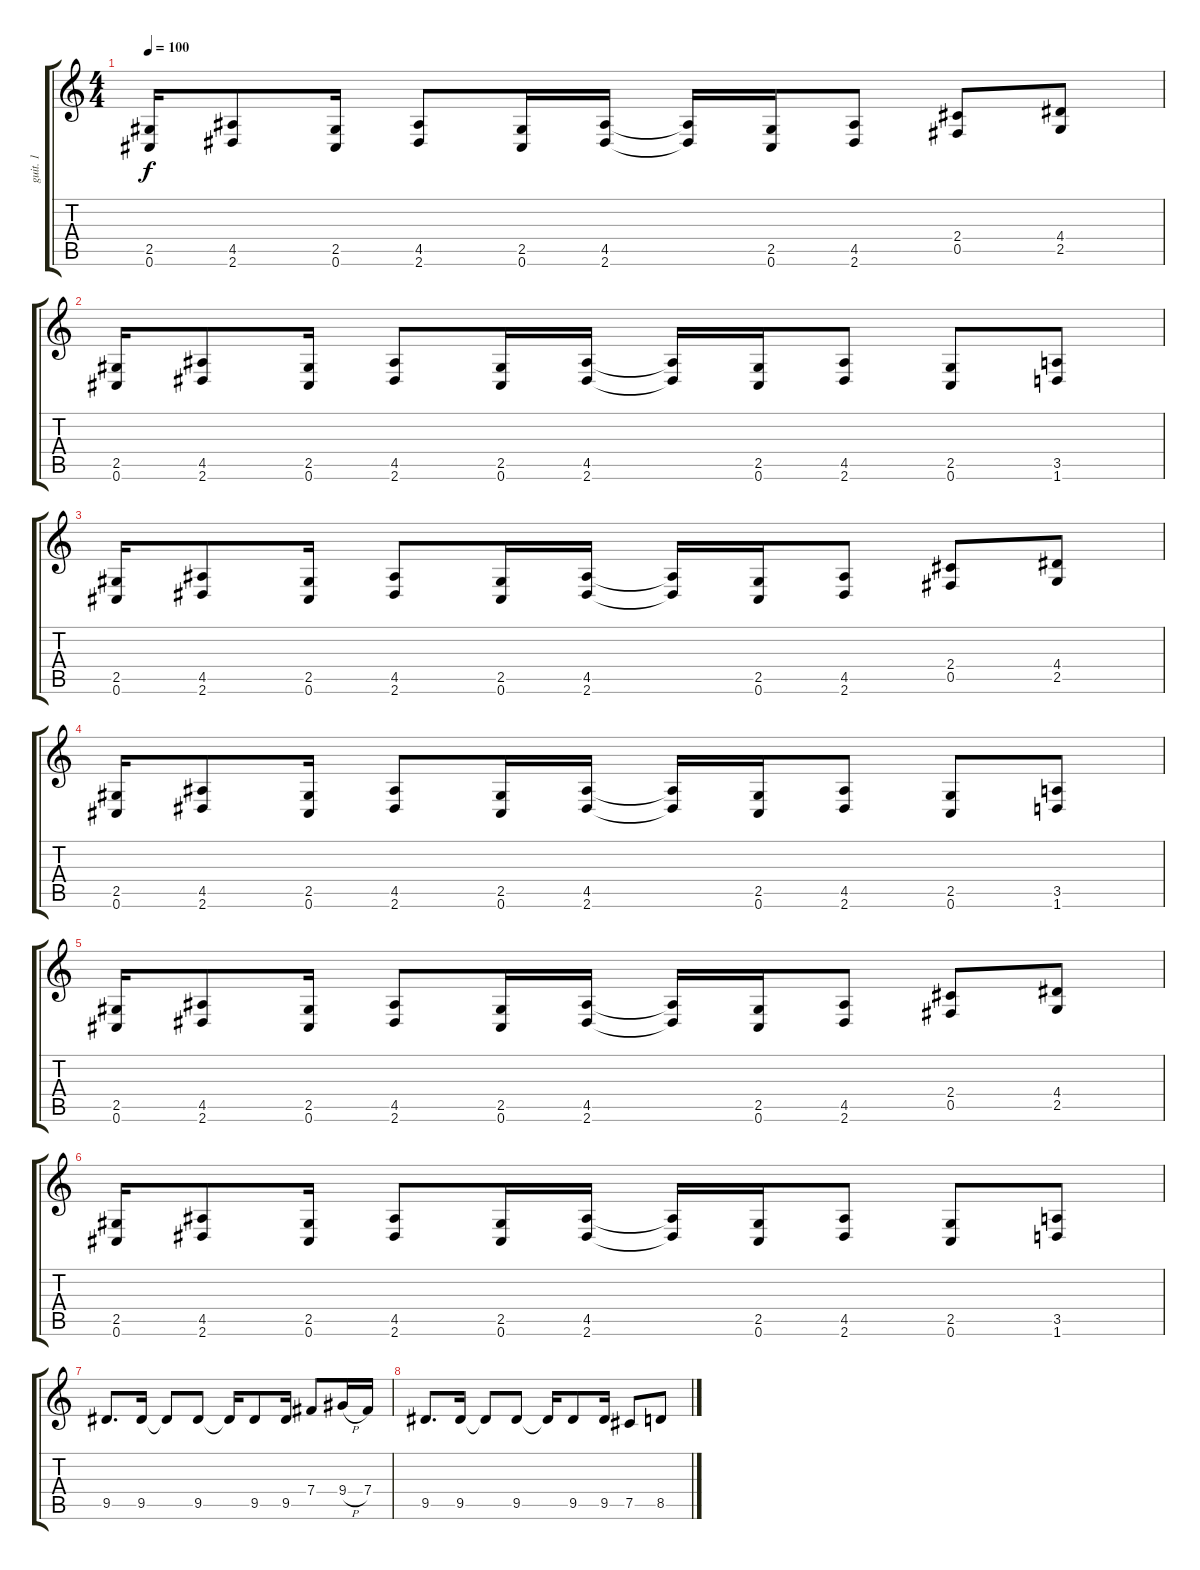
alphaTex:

\track ("guit. 1" "guit. 1") {instrument overdrivenguitar}
\staff {score tabs}
\tuning (Db4 Ab3 E3 B2 Gb2 Db2) {hide}
\ts (4 4)
\tempo 100
\clef g2
\ks c
(2.5 0.6).16{dy f} (4.5 2.6).8 (2.5 0.6).16 (4.5 2.6).8 (2.5 0.6).16 (4.5 2.6).16 (4.5{t} 2.6{t}).16 (2.5 0.6).16 (4.5 2.6).8 (2.4 0.5).8 (4.4 2.5).8 |
(2.5 0.6).16 (4.5 2.6).8 (2.5 0.6).16 (4.5 2.6).8 (2.5 0.6).16 (4.5 2.6).16 (4.5{t} 2.6{t}).16 (2.5 0.6).16 (4.5 2.6).8 (2.5 0.6).8 (3.5 1.6).8 |
(2.5 0.6).16 (4.5 2.6).8 (2.5 0.6).16 (4.5 2.6).8 (2.5 0.6).16 (4.5 2.6).16 (4.5{t} 2.6{t}).16 (2.5 0.6).16 (4.5 2.6).8 (2.4 0.5).8 (4.4 2.5).8 |
(2.5 0.6).16 (4.5 2.6).8 (2.5 0.6).16 (4.5 2.6).8 (2.5 0.6).16 (4.5 2.6).16 (4.5{t} 2.6{t}).16 (2.5 0.6).16 (4.5 2.6).8 (2.5 0.6).8 (3.5 1.6).8 |
(2.5 0.6).16 (4.5 2.6).8 (2.5 0.6).16 (4.5 2.6).8 (2.5 0.6).16 (4.5 2.6).16 (4.5{t} 2.6{t}).16 (2.5 0.6).16 (4.5 2.6).8 (2.4 0.5).8 (4.4 2.5).8 |
(2.5 0.6).16 (4.5 2.6).8 (2.5 0.6).16 (4.5 2.6).8 (2.5 0.6).16 (4.5 2.6).16 (4.5{t} 2.6{t}).16 (2.5 0.6).16 (4.5 2.6).8 (2.5 0.6).8 (3.5 1.6).8 |
9.5.8{d instrument distortionguitar} 9.5.16 9.5{t}.8 9.5.8 9.5{t}.16 9.5.8 9.5.16 7.4.8 9.4{h}.16 7.4.16 |
9.5.8{d} 9.5.16 9.5{t}.8 9.5.8 9.5{t}.16 9.5.8 9.5.16 7.5.8 8.5.8
